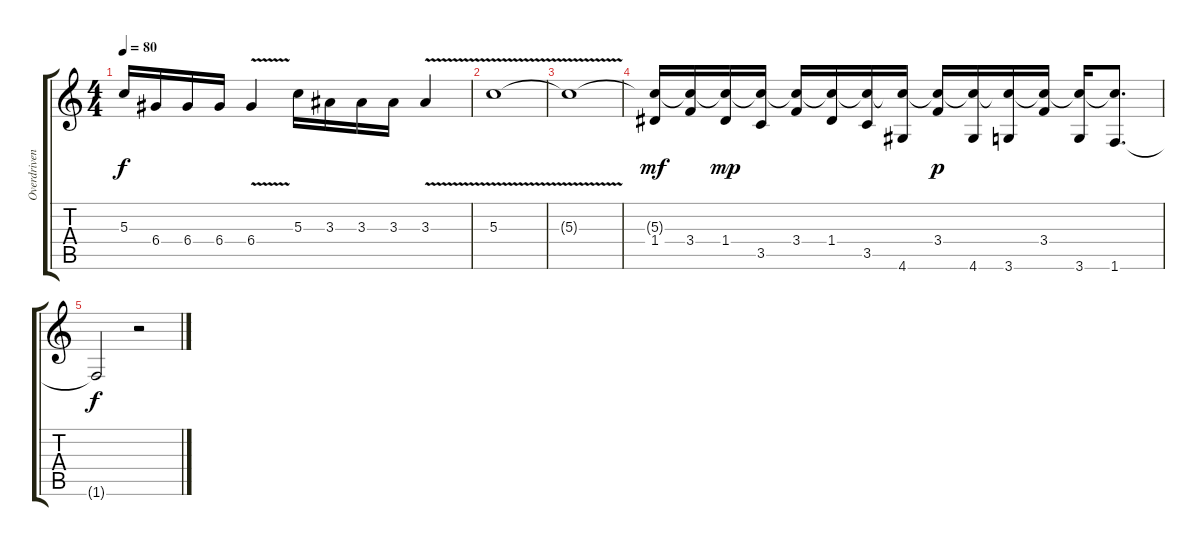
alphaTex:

\track ("Overdriven Guitar" "Overdriven") {instrument overdrivenguitar}
\staff {score tabs}
\tuning (E4 B3 G3 D3 A2 E2) {hide}
\ts (4 4)
\tempo 80
\clef g2
\ks c
5.3.16{dy f} 6.4.16 6.4.16 6.4.16 6.4{v}.4 5.3.16 3.3.16 3.3.16 3.3.16 3.3{v}.4 |
5.3{v}.1 |
5.3{t}.1 |
(5.3{t} 1.4).16{dy mf} (5.3{t} 3.4).16 (5.3{t} 1.4).16{dy mp} (5.3{t} 3.5).16 (5.3{t} 3.4).16 (5.3{t} 1.4).16 (5.3{t} 3.5).16 (5.3{t} 4.6).16 (5.3{t} 3.4).16{dy p} (5.3{t} 4.6).16 (5.3{t} 3.6).16 (5.3{t} 3.4).16 (5.3{t} 3.6).16 (5.3{t} 1.6).8{d} |
1.6{t}.2{dy f} r.2
